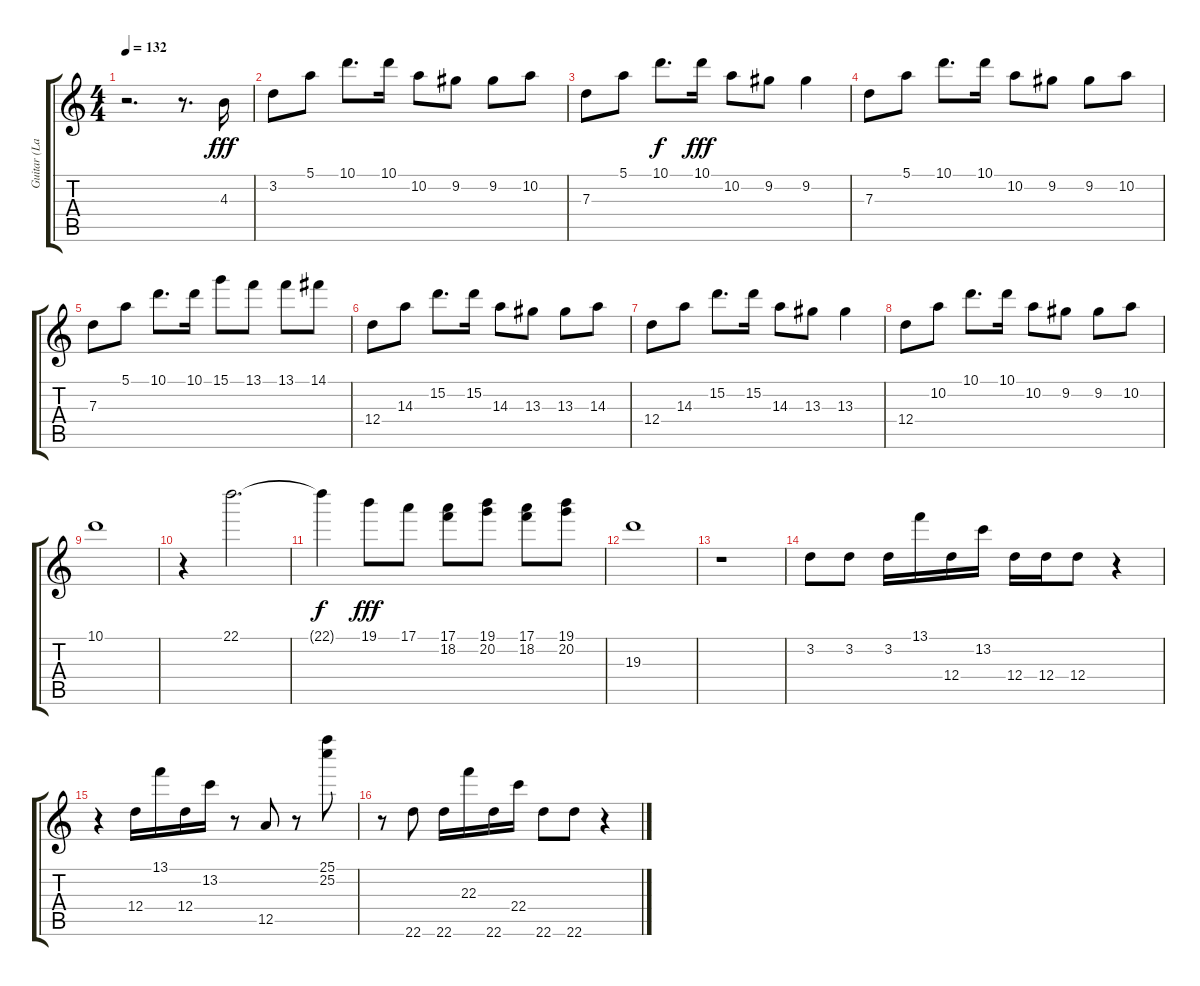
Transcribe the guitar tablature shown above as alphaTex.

\track ("Guitar (Larry LaLonde)" "Guitar (La") {instrument overdrivenguitar}
\staff {score tabs}
\tuning (E4 B3 G3 D3 A2 E2) {hide}
\ts (4 4)
\tempo 132
\clef g2
\ks c
r.2{d dy fff instrument overdrivenguitar} r.8{d} 4.3.16 |
3.2.8 5.1.8 10.1.8{d} 10.1.16 10.2.8 9.2.8 9.2.8 10.2.8 |
7.3.8 5.1.8 10.1.8{d dy f} 10.1.16{dy fff} 10.2.8 9.2.8 9.2.4 |
7.3.8 5.1.8 10.1.8{d} 10.1.16 10.2.8 9.2.8 9.2.8 10.2.8 |
7.3.8 5.1.8 10.1.8{d} 10.1.16 15.1.8 13.1.8 13.1.8 14.1.8 |
12.4.8 14.3.8 15.2.8{d} 15.2.16 14.3.8 13.3.8 13.3.8 14.3.8 |
12.4.8 14.3.8 15.2.8{d} 15.2.16 14.3.8 13.3.8 13.3.4 |
12.4.8 10.2.8 10.1.8{d} 10.1.16 10.2.8 9.2.8 9.2.8 10.2.8 |
10.1.1 |
r.4 22.1.2{d} |
22.1{t}.4{dy f} 19.1.8{dy fff} 17.1.8 (17.1 18.2).8 (19.1 20.2).8 (17.1 18.2).8 (19.1 20.2).8 |
19.3.1 |
r.1 |
3.2.8{volume 9 instrument distortionguitar} 3.2.8 3.2.16 13.1.16 12.4.16 13.2.16 12.4.16 12.4.16 12.4.8 r.4 |
r.4 12.4.16 13.1.16 12.4.16 13.2.16 r.8 12.5.8 r.8{volume 12} (25.1 25.2).8 |
r.8{volume 10} 22.6.8 22.6.16 22.3.16 22.6.16 22.4.16 22.6.8 22.6.8 r.4
